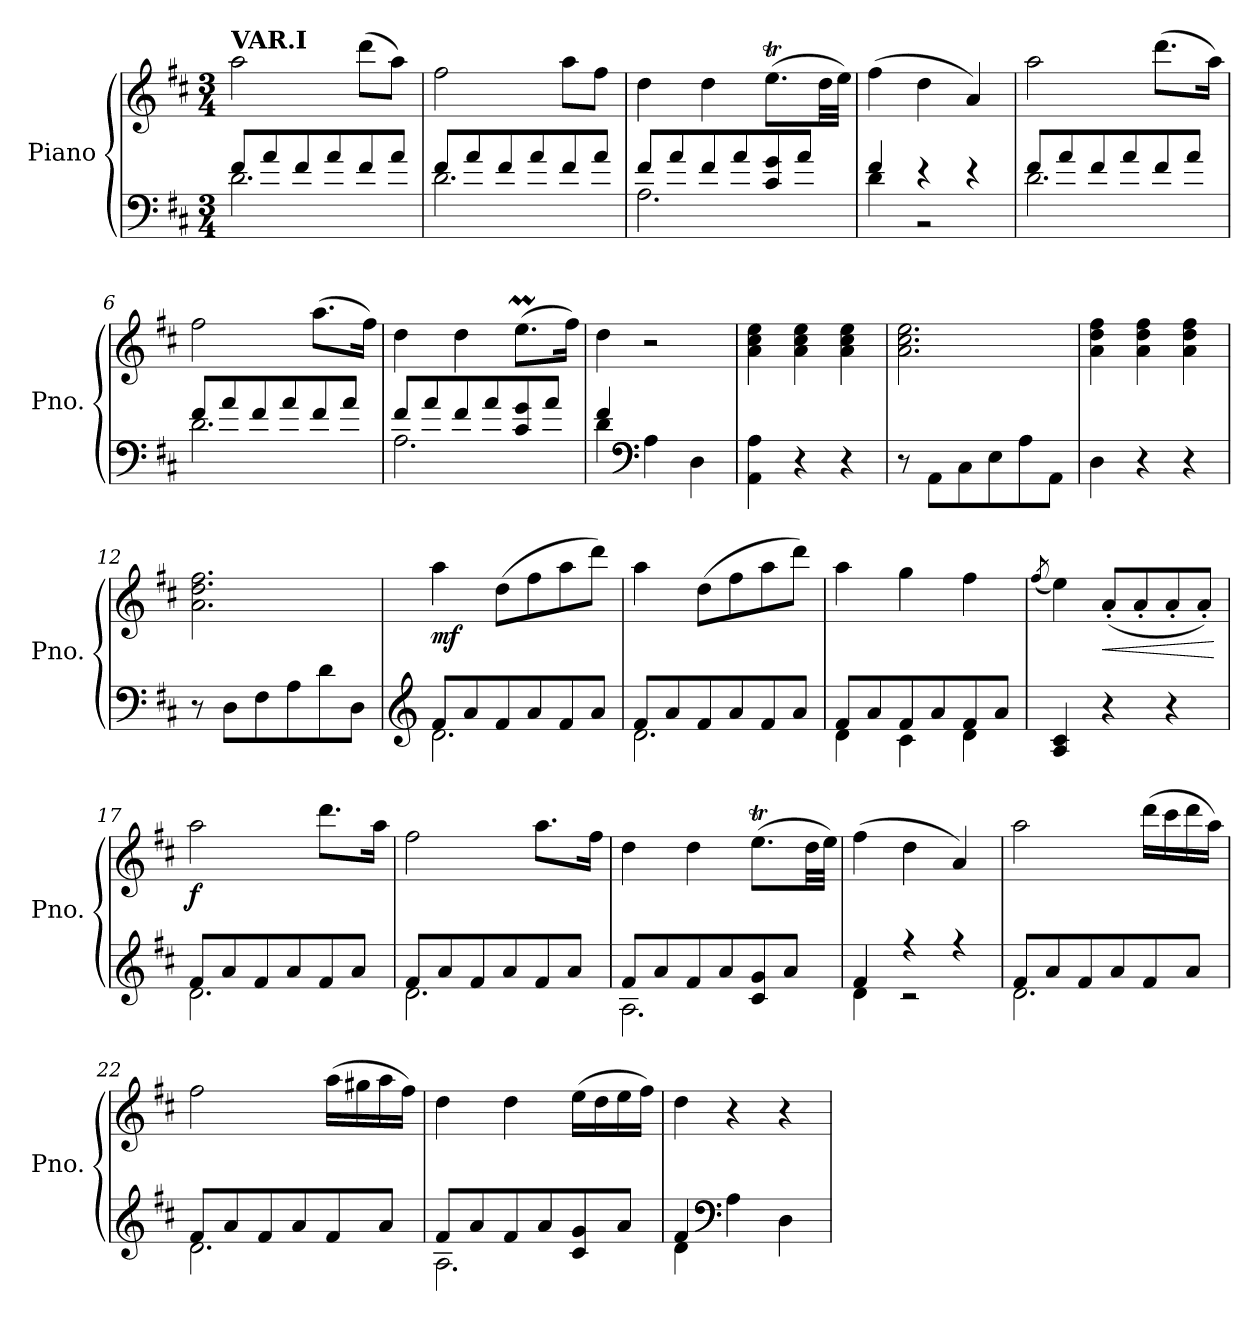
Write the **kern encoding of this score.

**kern	**kern	**dynam
*part1	*part1	*part1
*staff2	*staff1	*staff1/2
*I"Piano	*	*
*I'Pno.	*	*
*clefF4	*clefG2	*
*k[f#c#]	*k[f#c#]	*
*M3/4	*M3/4	*
=1	=1	=1
*^	*	*
!	!	!LO:TX:B:t=VAR.I	!
8f#/L	2.d\	2aa\	.
8a/	.	.	.
8f#/	.	.	.
8a/	.	.	.
8f#/	.	(>8ddd\L	.
8a/J	.	8aa\J)	.
=2	=2	=2	=2
8f#/L	2.d\	2ff#\	.
8a/	.	.	.
8f#/	.	.	.
8a/	.	.	.
8f#/	.	8aa\L	.
8a/J	.	8ff#\J	.
=3	=3	=3	=3
8f#/L	2.A\	4dd\	.
8a/	.	.	.
8f#/	.	4dd\	.
8a/	.	.	.
8c#/ 8g/	.	(>8.eeT\L	.
8a/J	.	.	.
.	.	32dd\LL	.
.	.	32ee\JJJ)	.
=4	=4	=4	=4
4f#/	4d\	(>4ff#\	.
4r	2r	4dd\	.
4r	.	4a/)	.
=5	=5	=5	=5
8f#/L	2.d\	2aa\	.
8a/	.	.	.
8f#/	.	.	.
8a/	.	.	.
8f#/	.	(>8.ddd\L	.
8a/J	.	.	.
.	.	16aa\Jk)	.
!!LO:LB:g=z
=6	=6	=6	=6
8f#/L	2.d\	2ff#\	.
8a/	.	.	.
8f#/	.	.	.
8a/	.	.	.
8f#/	.	(>8.aa\L	.
8a/J	.	.	.
.	.	16ff#\Jk)	.
=7	=7	=7	=7
8f#/L	2.A\	4dd\	.
8a/	.	.	.
8f#/	.	4dd\	.
8a/	.	.	.
8c#/ 8g/	.	(>8.eeM\L	.
8a/J	.	.	.
.	.	16ff#\Jk)	.
=8	=8	=8	=8
4f#/	4d\	4dd\	.
*clefF4	*	*	*
4A\	2ryy	2r	.
4D\	.	.	.
*v	*v	*	*
=9	=9	=9
4AA\ 4A\	4a\ 4cc#\ 4ee\	.
4r	4a\ 4cc#\ 4ee\	.
4r	4a\ 4cc#\ 4ee\	.
=10	=10	=10
8r	2.a\ 2.cc#\ 2.ee\	.
8AA\L	.	.
8C#\	.	.
8E\	.	.
8A\	.	.
8AA\J	.	.
=11	=11	=11
4D\	4a\ 4dd\ 4ff#\	.
4r	4a\ 4dd\ 4ff#\	.
4r	4a\ 4dd\ 4ff#\	.
!!LO:LB:g=z
=12	=12	=12
8r	2.a\ 2.dd\ 2.ff#\	.
8D\L	.	.
8F#\	.	.
8A\	.	.
8d\	.	.
8D\J	.	.
=13	=13	=13
*clefG2	*	*
*^	*	*
!	!	!	!LO:DY:b
8f#/L	2.d\	4aa\	mf
8a/	.	.	.
8f#/	.	(>8dd\L	.
8a/	.	8ff#\	.
8f#/	.	8aa\	.
8a/J	.	8ddd\J)	.
=14	=14	=14	=14
8f#/L	2.d\	4aa\	.
8a/	.	.	.
8f#/	.	(>8dd\L	.
8a/	.	8ff#\	.
8f#/	.	8aa\	.
8a/J	.	8ddd\J)	.
=15	=15	=15	=15
8f#/L	4d\	4aa\	.
8a/	.	.	.
8f#/	4c#\	4gg\	.
8a/	.	.	.
8f#/	4d\	4ff#\	.
8a/J	.	.	.
*v	*v	*	*
=16	=16	=16
.	(<8qff#/	.
4A/ 4c#/	4ee\)	.
!	!	!LO:HP:b
4r	(<8a'/L	<
.	8a'/	.
4r	8a'/	.
.	8a'/J)	.
.	.	[
=17	=17	=17
*^	*	*
!	!	!	!LO:DY:b
8f#/L	2.d\	2aa\	f
8a/	.	.	.
8f#/	.	.	.
8a/	.	.	.
8f#/	.	8.ddd\L	.
8a/J	.	.	.
.	.	16aa\Jk	.
=18	=18	=18	=18
8f#/L	2.d\	2ff#\	.
8a/	.	.	.
8f#/	.	.	.
8a/	.	.	.
8f#/	.	8.aa\L	.
8a/J	.	.	.
.	.	16ff#\Jk	.
!!LO:LB:g=z
=19	=19	=19	=19
8f#/L	2.A\	4dd\	.
8a/	.	.	.
8f#/	.	4dd\	.
8a/	.	.	.
8c#/ 8g/	.	(>8.eeT\L	.
8a/J	.	.	.
.	.	32dd\LL	.
.	.	32ee\JJJ)	.
=20	=20	=20	=20
4f#/	4d\	(>4ff#\	.
4r	2r	4dd\	.
4r	.	4a/)	.
=21	=21	=21	=21
8f#/L	2.d\	2aa\	.
8a/	.	.	.
8f#/	.	.	.
8a/	.	.	.
8f#/	.	(>16ddd\LL	.
.	.	16ccc#\	.
8a/J	.	16ddd\	.
.	.	16aa\JJ)	.
=22	=22	=22	=22
8f#/L	2.d\	2ff#\	.
8a/	.	.	.
8f#/	.	.	.
8a/	.	.	.
8f#/	.	(>16aa\LL	.
.	.	16gg#X\	.
8a/J	.	16aa\	.
.	.	16ff#\JJ)	.
=23	=23	=23	=23
8f#/L	2.A\	4dd\	.
8a/	.	.	.
8f#/	.	4dd\	.
8a/	.	.	.
8c#/ 8g/	.	(>16ee\LL	.
.	.	16dd\	.
8a/J	.	16ee\	.
.	.	16ff#\JJ)	.
=24	=24	=24	=24
4d\	4f#/	4dd\	.
*clefF4	*	*	*
4A\	2ryy	4r	.
4D\	.	4r	.
*v	*v	*	*
=	=	=
*-	*-	*-
